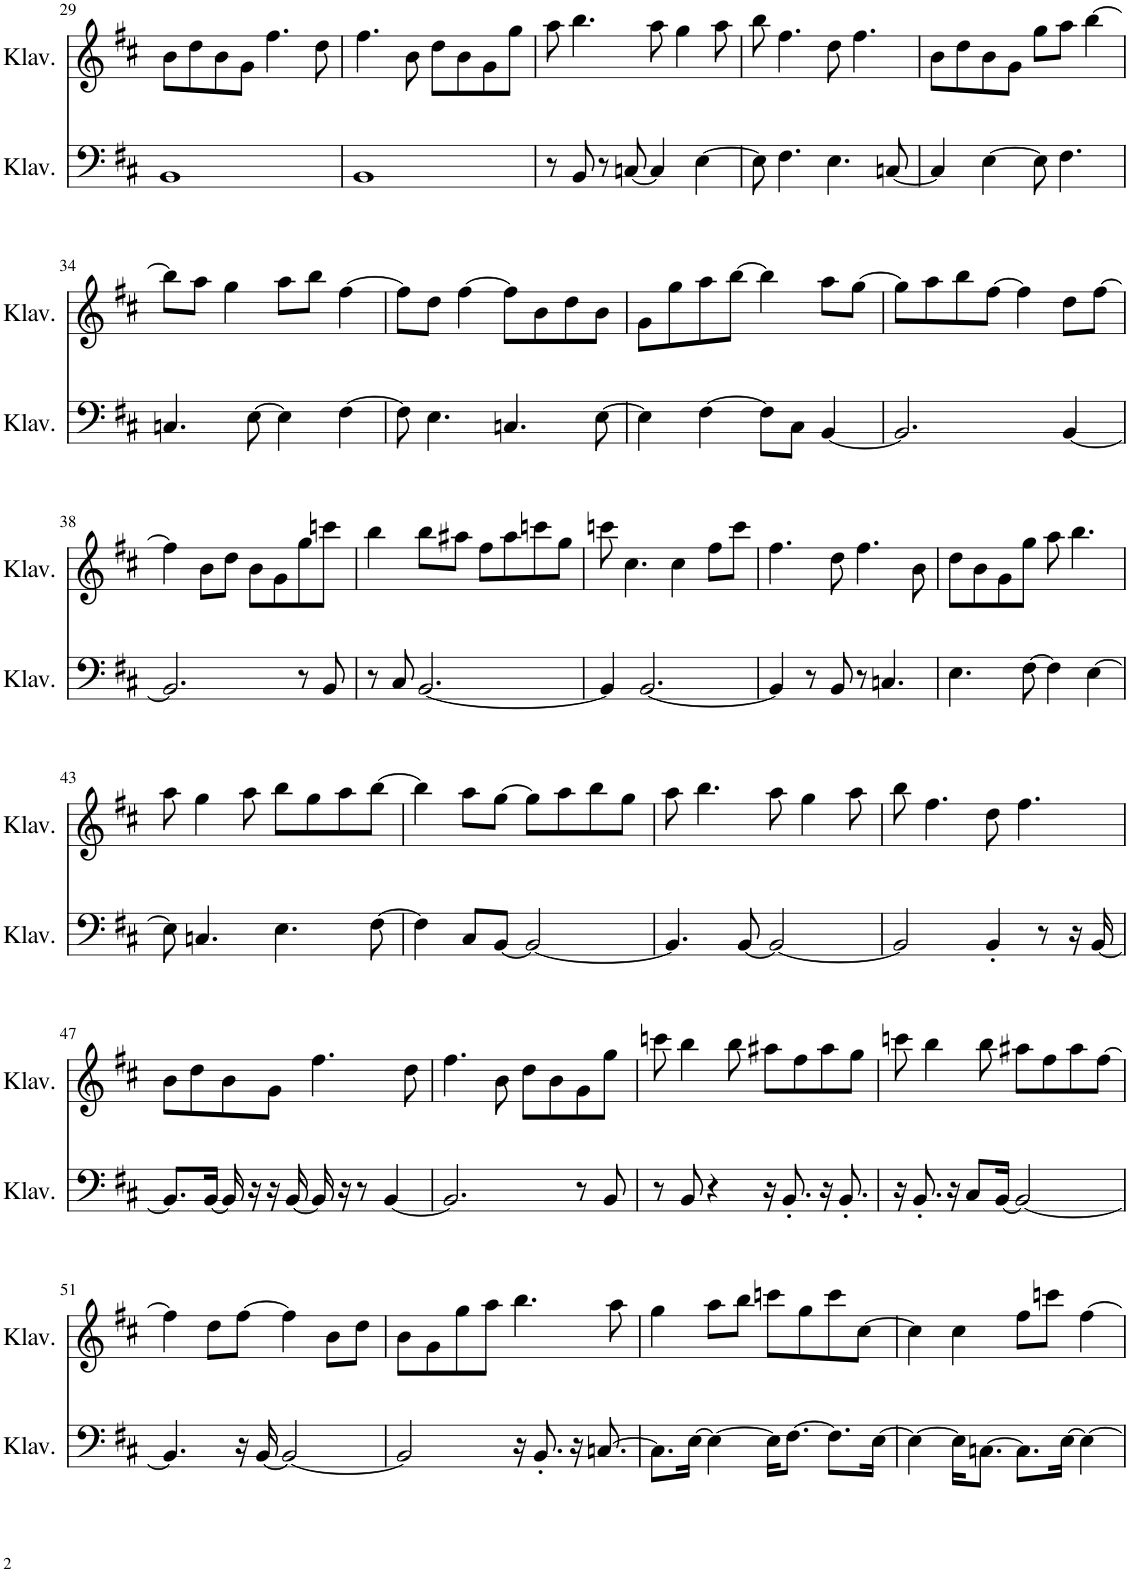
**kern	**kern
*part2	*part1
*staff2	*staff1
*I"Klavier	*I"Klavier
*I'Klav.	*I'Klav.
!!LO:PB:g=z
*clefF4	*clefG2
*k[f#c#]	*k[f#c#]
*M4/4	*M4/4
=29	=29
1BB	8b\L
.	8dd\
.	8b\
.	8g\J
.	4.ff#\
.	8dd\
=30	=30
1BB	4.ff#\
.	8b\
.	8dd\L
.	8b\
.	8g\
.	8gg\J
=31	=31
8r	8aa\
8BB/	4.bb\
8r	.
[8Cn/	.
4C/]	8aa\
.	4gg\
[4E\	.
.	8aa\
=32	=32
8E\]	8bb\
4.F#\	4.ff#\
4.E\	8dd\
.	4.ff#\
[8Cn/	.
=33	=33
4C/]	8b\L
.	8dd\
[4E\	8b\
.	8g\J
8E\]	8gg\L
4.F#\	8aa\J
.	[4bb\
!!LO:LB:g=z
=34	=34
4.Cn/	8bb\L]
.	8aa\J
.	4gg\
[8E\	.
4E\]	8aa\L
.	8bb\J
[4F#\	[4ff#\
=35	=35
8F#\]	8ff#\L]
4.E\	8dd\J
.	[4ff#\
4.Cn/	8ff#\L]
.	8b\
.	8dd\
[8E\	8b\J
=36	=36
4E\]	8g\L
.	8gg\
[4F#\	8aa\
.	[8bb\J
8F#\L]	4bb\]
8C#\J	.
[4BB/	8aa\L
.	[8gg\J
=37	=37
2.BB/]	8gg\L]
.	8aa\
.	8bb\
.	[8ff#\J
.	4ff#\]
[4BB/	8dd\L
.	[8ff#\J
!!LO:LB:g=z
=38	=38
2.BB/]	4ff#\]
.	8b\L
.	8dd\J
.	8b\L
.	8g\
8r	8gg\
8BB/	8cccn\J
=39	=39
8r	4bb\
8C#/	.
[2.BB/	8bb\L
.	8aa#X\J
.	8ff#\L
.	8aa#\
.	8cccn\
.	8gg\J
=40	=40
4BB/]	8cccn\
.	4.cc#\
[2.BB/	.
.	4cc#\
.	8ff#\L
.	8ccc\J
=41	=41
4BB/]	4.ff#\
8r	.
8BB/	8dd\
8r	4.ff#\
4.Cn/	.
.	8b\
=42	=42
4.E\	8dd\L
.	8b\
.	8g\
[8F#\	8gg\J
4F#\]	8aa\
.	4.bb\
[4E\	.
!!LO:LB:g=z
=43	=43
8E\]	8aa\
4.Cn/	4gg\
.	8aa\
4.E\	8bb\L
.	8gg\
.	8aa\
[8F#\	[8bb\J
=44	=44
4F#\]	4bb\]
8C#/L	8aa\L
[8BB/J	[8gg\J
2BB/_	8gg\L]
.	8aa\
.	8bb\
.	8gg\J
=45	=45
4.BB/]	8aa\
.	4.bb\
[8BB/	.
2BB/_	8aa\
.	4gg\
.	8aa\
=46	=46
2BB/]	8bb\
.	4.ff#\
4BB'/	8dd\
.	4.ff#\
8r	.
16r	.
[16BB/	.
!!LO:LB:g=z
=47	=47
8.BB/L]	8b\L
.	8dd\
[16BB/Jk	.
16BB/]	8b\
16r	.
16r	8g\J
[16BB/	.
16BB/]	4.ff#\
16r	.
8r	.
[4BB/	.
.	8dd\
=48	=48
2.BB/]	4.ff#\
.	8b\
.	8dd\L
.	8b\
8r	8g\
8BB/	8gg\J
=49	=49
8r	8cccn\
8BB/	4bb\
4r	.
.	8bb\
16r	8aa#X\L
8.BB'/	.
.	8ff#\
16r	8aa#\
8.BB'/	.
.	8gg\J
=50	=50
16r	8cccn\
8.BB'/	.
.	4bb\
16r	.
8C#/L	.
.	8bb\
[16BB/Jk	.
2BB/_	8aa#X\L
.	8ff#\
.	8aa#\
.	[8ff#\J
!!LO:LB:g=z
=51	=51
4.BB/]	4ff#\]
.	8dd\L
16r	[8ff#\J
[16BB/	.
2BB/_	4ff#\]
.	8b\L
.	8dd\J
=52	=52
2BB/]	8b\L
.	8g\
.	8gg\
.	8aa\J
16r	4.bb\
8.BB'/	.
16r	.
[8.Cn/	.
.	8aa\
=53	=53
8.C\L]	4gg\
[16E\Jk	.
4E\_	8aa\L
.	8bb\J
16E\KL]	8cccn\L
[8.F#\J	.
.	8gg\
8.F#\L]	8ccc\
.	[8cc#\J
[16E\Jk	.
=54	=54
4E\_	4cc#\]
16E\KL]	4cc#\
[8.Cn\J	.
8.C\L]	8ff#\L
.	8cccn\J
[16E\Jk	.
4E\_	[4ff#\
=	=
*-	*-
